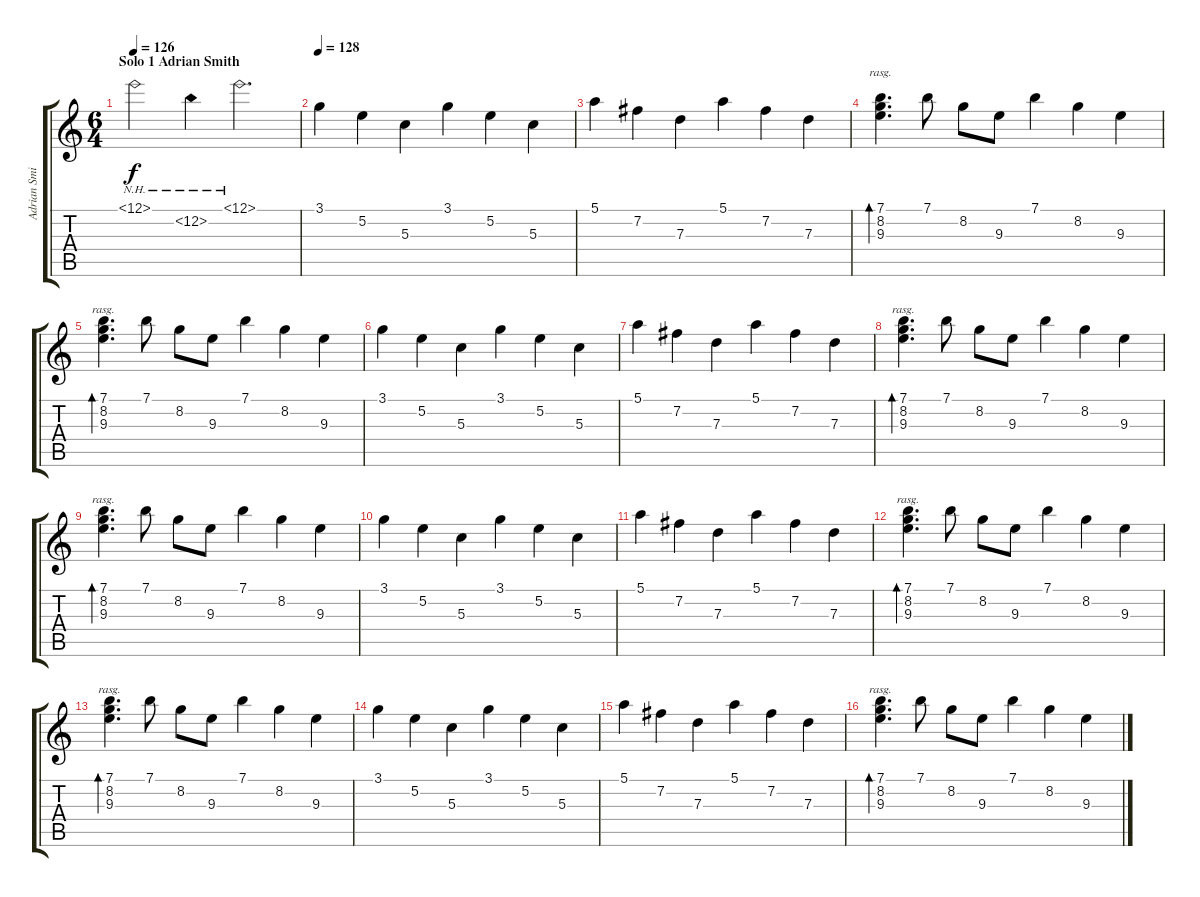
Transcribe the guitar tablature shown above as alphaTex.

\track ("Adrian Smith" "Adrian Smi") {instrument electricguitarjazz}
\staff {score tabs}
\tuning (E4 B3 G3 D3 A2 E2) {hide}
\ts (6 4)
\section ("" "Solo 1 Adrian Smith")
\tempo 126
\clef g2
\ks c
12.1{nh}.2{dy f} 12.2{nh}.4 12.1{nh}.2{d} |
\tempo 128
3.1.4 5.2.4 5.3.4 3.1.4 5.2.4 5.3.4 |
5.1.4 7.2.4 7.3.4 5.1.4 7.2.4 7.3.4 |
(7.1 8.2 9.3).4{d bd 240 rasg ii} 7.1.8 8.2.8 9.3.8 7.1.4 8.2.4 9.3.4 |
(7.1 8.2 9.3).4{d bd 240 rasg ii} 7.1.8 8.2.8 9.3.8 7.1.4 8.2.4 9.3.4 |
3.1.4 5.2.4 5.3.4 3.1.4 5.2.4 5.3.4 |
5.1.4 7.2.4 7.3.4 5.1.4 7.2.4 7.3.4 |
(7.1 8.2 9.3).4{d bd 240 rasg ii} 7.1.8 8.2.8 9.3.8 7.1.4 8.2.4 9.3.4 |
(7.1 8.2 9.3).4{d bd 240 rasg ii} 7.1.8 8.2.8 9.3.8 7.1.4 8.2.4 9.3.4 |
3.1.4 5.2.4 5.3.4 3.1.4 5.2.4 5.3.4 |
5.1.4 7.2.4 7.3.4 5.1.4 7.2.4 7.3.4 |
(7.1 8.2 9.3).4{d bd 240 rasg ii} 7.1.8 8.2.8 9.3.8 7.1.4 8.2.4 9.3.4 |
(7.1 8.2 9.3).4{d bd 240 rasg ii} 7.1.8 8.2.8 9.3.8 7.1.4 8.2.4 9.3.4 |
3.1.4 5.2.4 5.3.4 3.1.4 5.2.4 5.3.4 |
5.1.4 7.2.4 7.3.4 5.1.4 7.2.4 7.3.4 |
(7.1 8.2 9.3).4{d bd 240 rasg ii} 7.1.8 8.2.8 9.3.8 7.1.4 8.2.4 9.3.4
